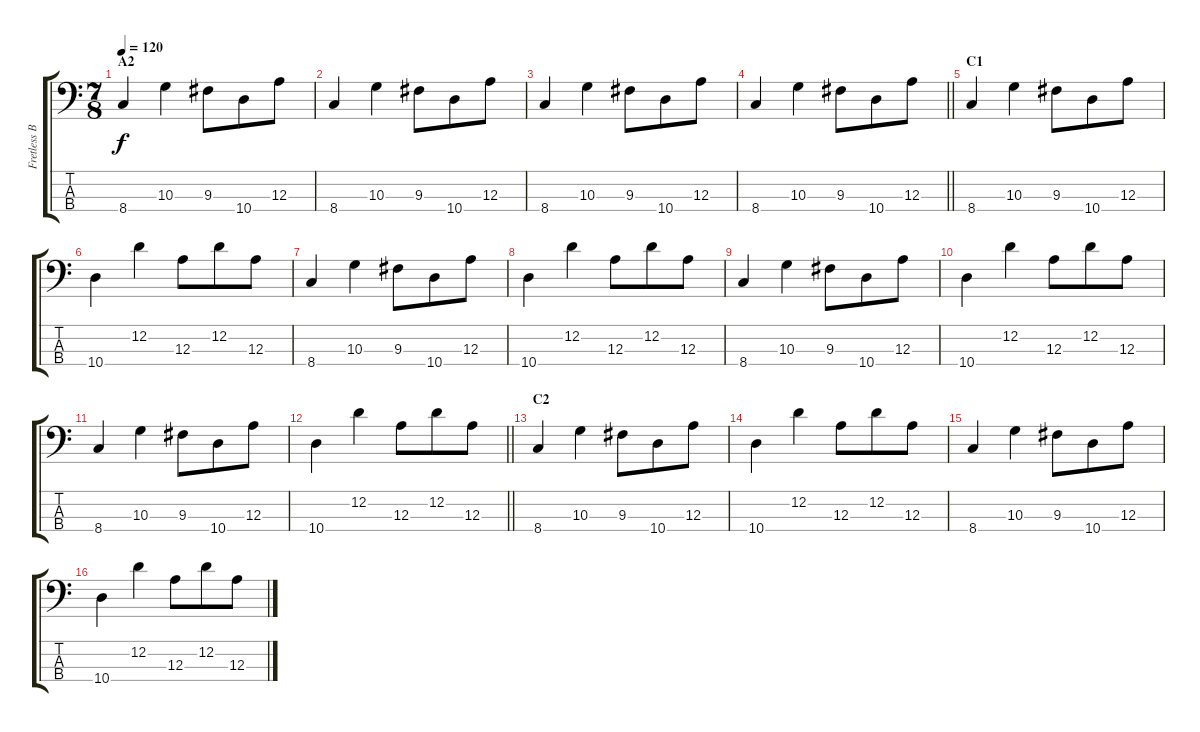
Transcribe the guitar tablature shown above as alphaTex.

\track ("Fretless Bass" "Fretless B") {instrument fretlessbass}
\staff {score tabs}
\tuning (G2 D2 A1 E1) {hide}
\ts (7 8)
\section ("" "A2")
\tempo 120
\clef f4
\ks c
8.4.4{dy f} 10.3.4 9.3.8 10.4.8 12.3.8 |
8.4.4 10.3.4 9.3.8 10.4.8 12.3.8 |
8.4.4 10.3.4 9.3.8 10.4.8 12.3.8 |
\barLineRight lightlight
8.4.4 10.3.4 9.3.8 10.4.8 12.3.8 |
\section ("" "C1")
8.4.4 10.3.4 9.3.8 10.4.8 12.3.8 |
10.4.4 12.2.4 12.3.8 12.2.8 12.3.8 |
8.4.4 10.3.4 9.3.8 10.4.8 12.3.8 |
10.4.4 12.2.4 12.3.8 12.2.8 12.3.8 |
8.4.4 10.3.4 9.3.8 10.4.8 12.3.8 |
10.4.4 12.2.4 12.3.8 12.2.8 12.3.8 |
8.4.4 10.3.4 9.3.8 10.4.8 12.3.8 |
\barLineRight lightlight
10.4.4 12.2.4 12.3.8 12.2.8 12.3.8 |
\section ("" "C2")
8.4.4 10.3.4 9.3.8 10.4.8 12.3.8 |
10.4.4 12.2.4 12.3.8 12.2.8 12.3.8 |
8.4.4 10.3.4 9.3.8 10.4.8 12.3.8 |
10.4.4 12.2.4 12.3.8 12.2.8 12.3.8
